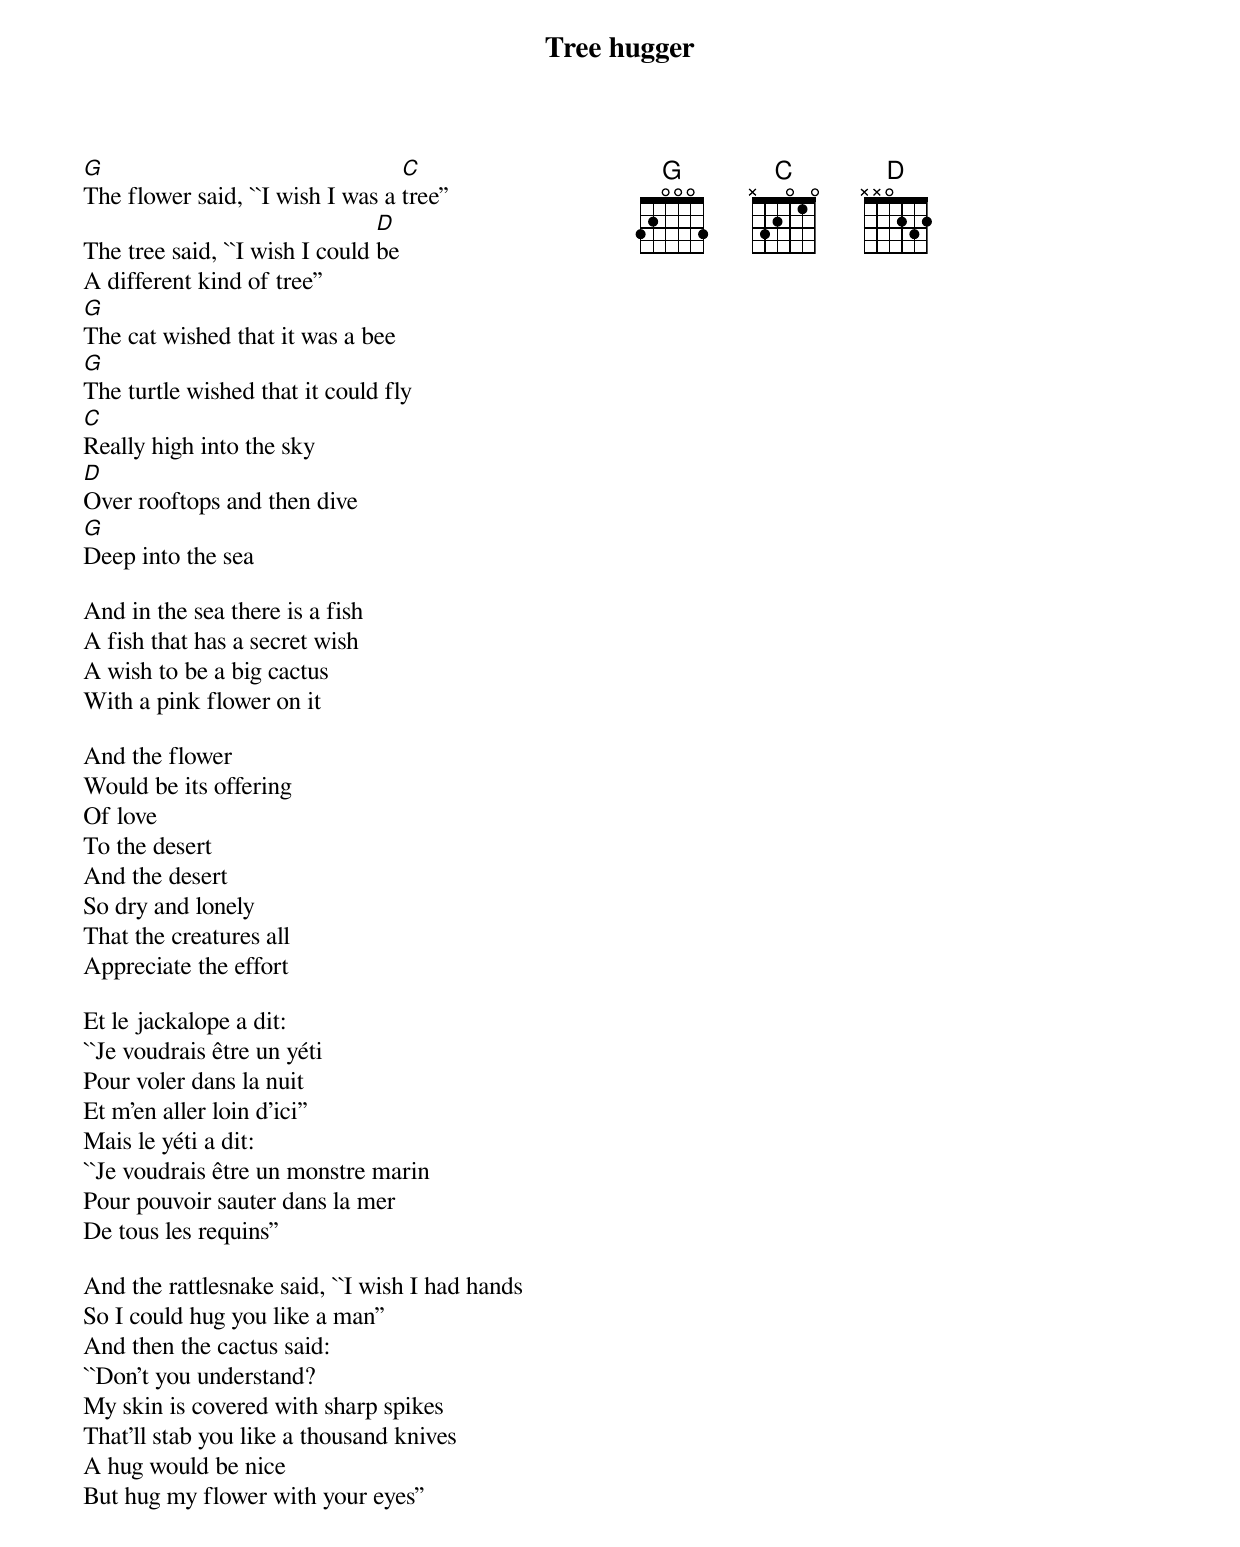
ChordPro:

{title: Tree hugger}
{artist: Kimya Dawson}
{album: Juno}
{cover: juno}
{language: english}
{columns: 2}
{define: G frets 3 2 0 0 0 3}
{define: C frets X 3 2 0 1 0}
{define: D frets X X 0 2 3 2}

[G]The flower said, ``I wish I was a [C]tree''
The tree said, ``I wish I could [D]be
A different kind of tree''
[G]The cat wished that it was a bee
[G]The turtle wished that it could fly
[C]Really high into the sky
[D]Over rooftops and then dive
[G]Deep into the sea

And in the sea there is a fish
A fish that has a secret wish
A wish to be a big cactus
With a pink flower on it
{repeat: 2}

And the flower
Would be its offering
Of love
To the desert
And the desert
So dry and lonely
That the creatures all
Appreciate the effort

Et le jackalope a dit:
``Je voudrais être un yéti
Pour voler dans la nuit
Et m'en aller loin d'ici''
Mais le yéti a dit:
``Je voudrais être un monstre marin
Pour pouvoir sauter dans la mer
De tous les requins''

And the rattlesnake said, ``I wish I had hands
So I could hug you like a man''
And then the cactus said:
``Don't you understand?
My skin is covered with sharp spikes
That'll stab you like a thousand knives
A hug would be nice
But hug my flower with your eyes''

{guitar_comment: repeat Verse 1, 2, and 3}
